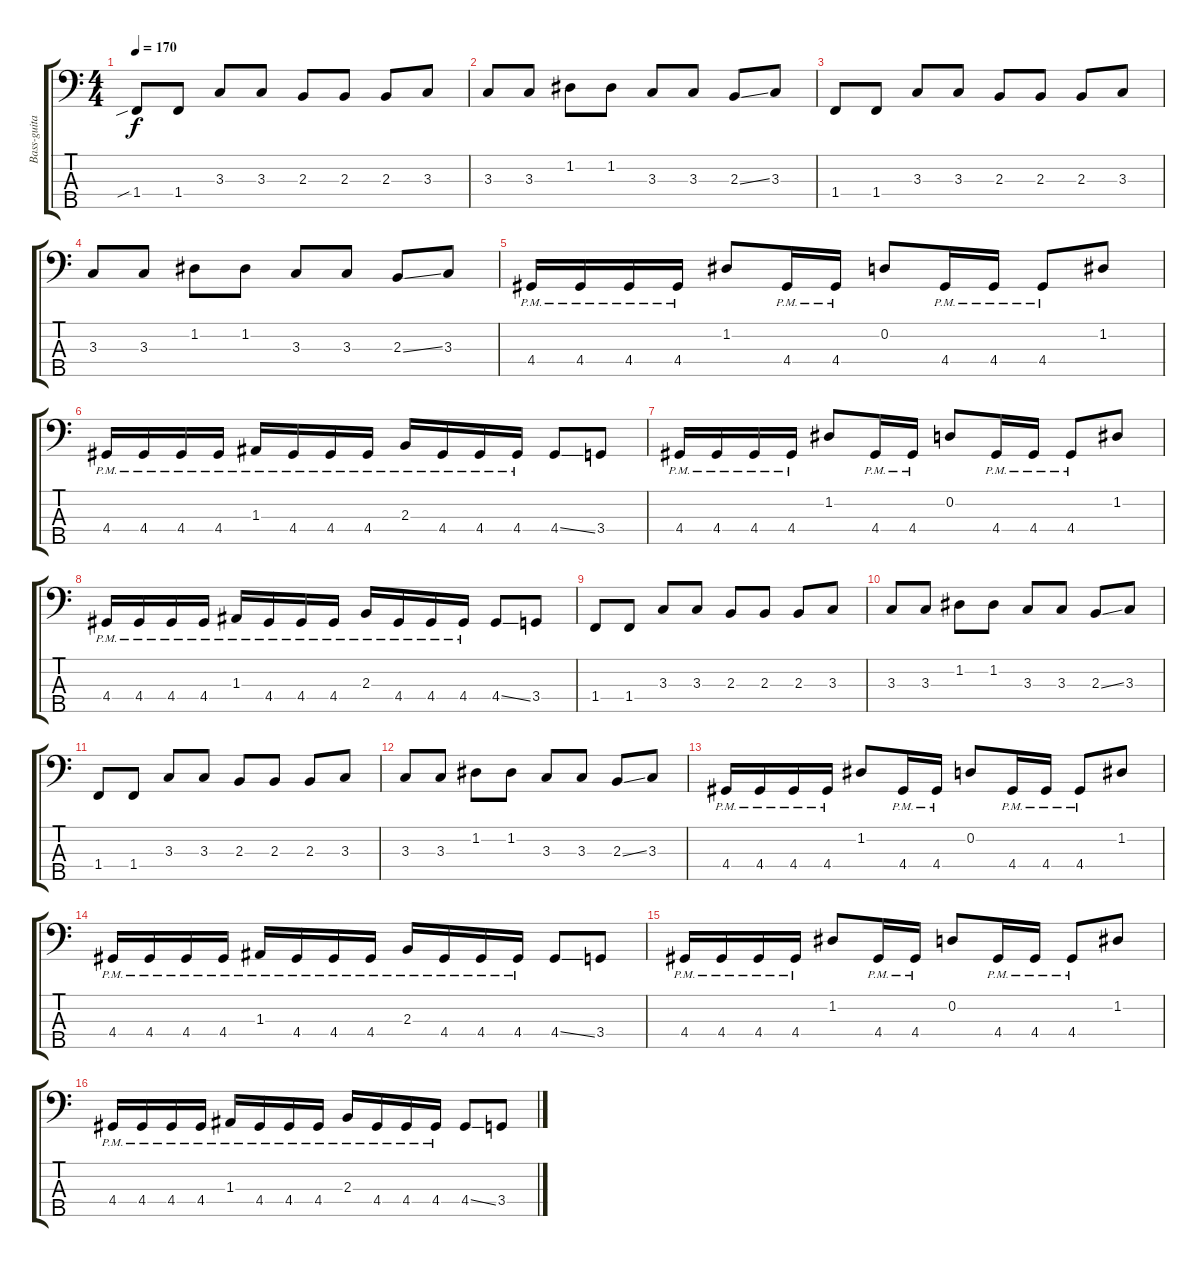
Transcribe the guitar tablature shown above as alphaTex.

\track ("Bass-guitar - Vortex" "Bass-guita") {instrument electricbassfinger}
\staff {score tabs}
\tuning (G2 D2 A1 E1 B0) {hide}
\ts (4 4)
\tempo 170
\clef f4
\ks c
1.4{sib}.8{dy f} 1.4.8 3.3.8 3.3.8 2.3.8 2.3.8 2.3.8 3.3.8 |
3.3.8 3.3.8 1.2.8 1.2.8 3.3.8 3.3.8 2.3{ss}.8 3.3.8 |
1.4.8 1.4.8 3.3.8 3.3.8 2.3.8 2.3.8 2.3.8 3.3.8 |
3.3.8 3.3.8 1.2.8 1.2.8 3.3.8 3.3.8 2.3{ss}.8 3.3.8 |
4.4{pm}.16 4.4{pm}.16 4.4{pm}.16 4.4{pm}.16 1.2.8 4.4{pm}.16 4.4{pm}.16 0.2.8 4.4{pm}.16 4.4{pm}.16 4.4{pm}.8 1.2.8 |
4.4{pm}.16 4.4{pm}.16 4.4{pm}.16 4.4{pm}.16 1.3{pm}.16 4.4{pm}.16 4.4{pm}.16 4.4{pm}.16 2.3{pm}.16 4.4{pm}.16 4.4{pm}.16 4.4{pm}.16 4.4{ss}.8 3.4.8 |
4.4{pm}.16 4.4{pm}.16 4.4{pm}.16 4.4{pm}.16 1.2.8 4.4{pm}.16 4.4{pm}.16 0.2.8 4.4{pm}.16 4.4{pm}.16 4.4{pm}.8 1.2.8 |
4.4{pm}.16 4.4{pm}.16 4.4{pm}.16 4.4{pm}.16 1.3{pm}.16 4.4{pm}.16 4.4{pm}.16 4.4{pm}.16 2.3{pm}.16 4.4{pm}.16 4.4{pm}.16 4.4{pm}.16 4.4{ss}.8 3.4.8 |
1.4.8 1.4.8 3.3.8 3.3.8 2.3.8 2.3.8 2.3.8 3.3.8 |
3.3.8 3.3.8 1.2.8 1.2.8 3.3.8 3.3.8 2.3{ss}.8 3.3.8 |
1.4.8 1.4.8 3.3.8 3.3.8 2.3.8 2.3.8 2.3.8 3.3.8 |
3.3.8 3.3.8 1.2.8 1.2.8 3.3.8 3.3.8 2.3{ss}.8 3.3.8 |
4.4{pm}.16 4.4{pm}.16 4.4{pm}.16 4.4{pm}.16 1.2.8 4.4{pm}.16 4.4{pm}.16 0.2.8 4.4{pm}.16 4.4{pm}.16 4.4{pm}.8 1.2.8 |
4.4{pm}.16 4.4{pm}.16 4.4{pm}.16 4.4{pm}.16 1.3{pm}.16 4.4{pm}.16 4.4{pm}.16 4.4{pm}.16 2.3{pm}.16 4.4{pm}.16 4.4{pm}.16 4.4{pm}.16 4.4{ss}.8 3.4.8 |
4.4{pm}.16 4.4{pm}.16 4.4{pm}.16 4.4{pm}.16 1.2.8 4.4{pm}.16 4.4{pm}.16 0.2.8 4.4{pm}.16 4.4{pm}.16 4.4{pm}.8 1.2.8 |
4.4{pm}.16 4.4{pm}.16 4.4{pm}.16 4.4{pm}.16 1.3{pm}.16 4.4{pm}.16 4.4{pm}.16 4.4{pm}.16 2.3{pm}.16 4.4{pm}.16 4.4{pm}.16 4.4{pm}.16 4.4{ss}.8 3.4.8
